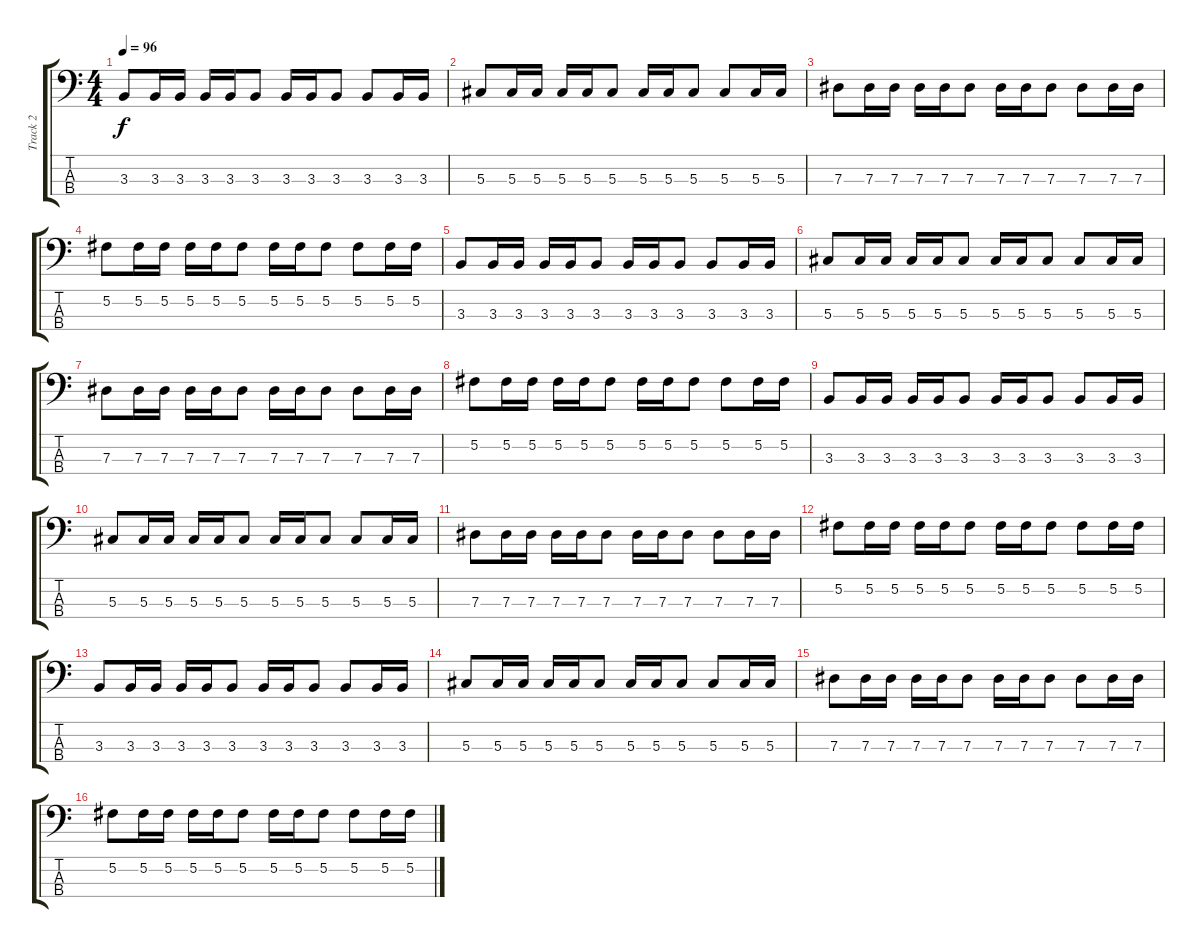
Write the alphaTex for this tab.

\track ("Track 2" "Track 2") {instrument electricbassfinger}
\staff {score tabs}
\tuning (Gb2 Db2 Ab1 Db1) {hide}
\ts (4 4)
\tempo 96
\clef f4
\ks c
3.3.8{dy f} 3.3.16 3.3.16 3.3.16 3.3.16 3.3.8 3.3.16 3.3.16 3.3.8 3.3.8 3.3.16 3.3.16 |
5.3.8 5.3.16 5.3.16 5.3.16 5.3.16 5.3.8 5.3.16 5.3.16 5.3.8 5.3.8 5.3.16 5.3.16 |
7.3.8 7.3.16 7.3.16 7.3.16 7.3.16 7.3.8 7.3.16 7.3.16 7.3.8 7.3.8 7.3.16 7.3.16 |
5.2.8 5.2.16 5.2.16 5.2.16 5.2.16 5.2.8 5.2.16 5.2.16 5.2.8 5.2.8 5.2.16 5.2.16 |
3.3.8 3.3.16 3.3.16 3.3.16 3.3.16 3.3.8 3.3.16 3.3.16 3.3.8 3.3.8 3.3.16 3.3.16 |
5.3.8 5.3.16 5.3.16 5.3.16 5.3.16 5.3.8 5.3.16 5.3.16 5.3.8 5.3.8 5.3.16 5.3.16 |
7.3.8 7.3.16 7.3.16 7.3.16 7.3.16 7.3.8 7.3.16 7.3.16 7.3.8 7.3.8 7.3.16 7.3.16 |
5.2.8 5.2.16 5.2.16 5.2.16 5.2.16 5.2.8 5.2.16 5.2.16 5.2.8 5.2.8 5.2.16 5.2.16 |
3.3.8 3.3.16 3.3.16 3.3.16 3.3.16 3.3.8 3.3.16 3.3.16 3.3.8 3.3.8 3.3.16 3.3.16 |
5.3.8 5.3.16 5.3.16 5.3.16 5.3.16 5.3.8 5.3.16 5.3.16 5.3.8 5.3.8 5.3.16 5.3.16 |
7.3.8 7.3.16 7.3.16 7.3.16 7.3.16 7.3.8 7.3.16 7.3.16 7.3.8 7.3.8 7.3.16 7.3.16 |
5.2.8 5.2.16 5.2.16 5.2.16 5.2.16 5.2.8 5.2.16 5.2.16 5.2.8 5.2.8 5.2.16 5.2.16 |
3.3.8 3.3.16 3.3.16 3.3.16 3.3.16 3.3.8 3.3.16 3.3.16 3.3.8 3.3.8 3.3.16 3.3.16 |
5.3.8 5.3.16 5.3.16 5.3.16 5.3.16 5.3.8 5.3.16 5.3.16 5.3.8 5.3.8 5.3.16 5.3.16 |
7.3.8 7.3.16 7.3.16 7.3.16 7.3.16 7.3.8 7.3.16 7.3.16 7.3.8 7.3.8 7.3.16 7.3.16 |
5.2.8 5.2.16 5.2.16 5.2.16 5.2.16 5.2.8 5.2.16 5.2.16 5.2.8 5.2.8 5.2.16 5.2.16
